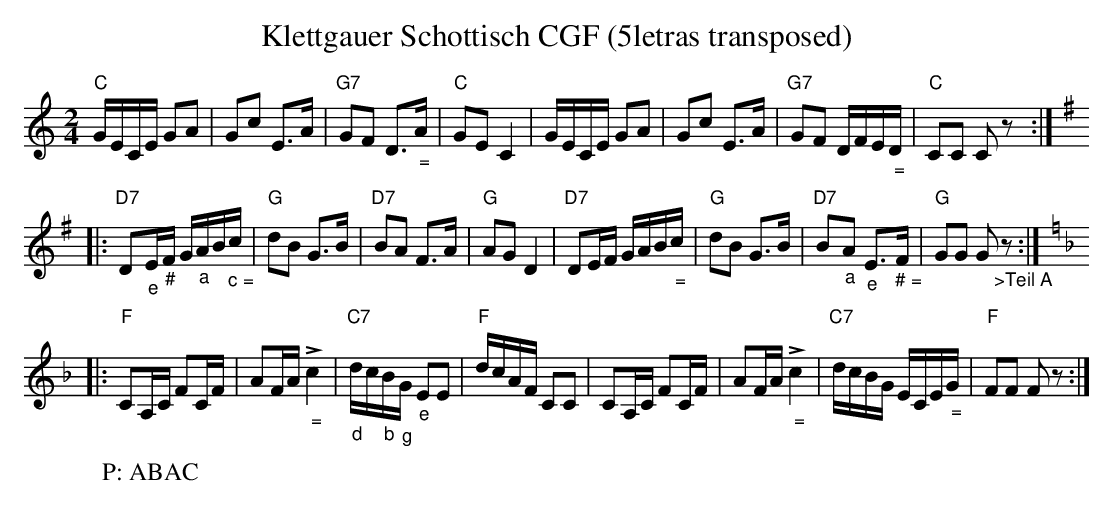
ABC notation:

X:1
T:Klettgauer Schottisch CGF (5letras transposed)
M:2/4
L:1/16
K:C transpose=3 %%MIDI gchordon
"C"GECE G2A2 | G2c2 E3A | "G7"G2F2 D3"_ ="A | "C"G2E2C4 | GECE G2A2 | G2c2 E3A | "G7"G2F2 DFE"_ ="D | "C"C2C2 C2z2 :: [K:G]
"D7"D2"_e"E"_#"F G"_a"AB"_ c ="c | "G"d2B2 G3B | "D7"B2A2 F3A | "G"A2G2D4 | "D7"D2EF GAB"_ ="c | "G"d2B2 G3B | "D7"B2"_a"A2 "_e"E3"_ # ="F | "G"G2G2 G2"_>Teil A"z2 :| [K:F]
|: "F"C2A,C F2CF | A2FA "_ ="!>!c4 | "C7""_d"dc"_b"B"_g"G "_e"E2E2 | "F"dcAF C2C2 | C2A,C F2CF | A2FA "_ ="!>!c4 | "C7"dcBG ECE"_ ="G | "F"F2F2 F2z2 :|
W:P: ABAC
